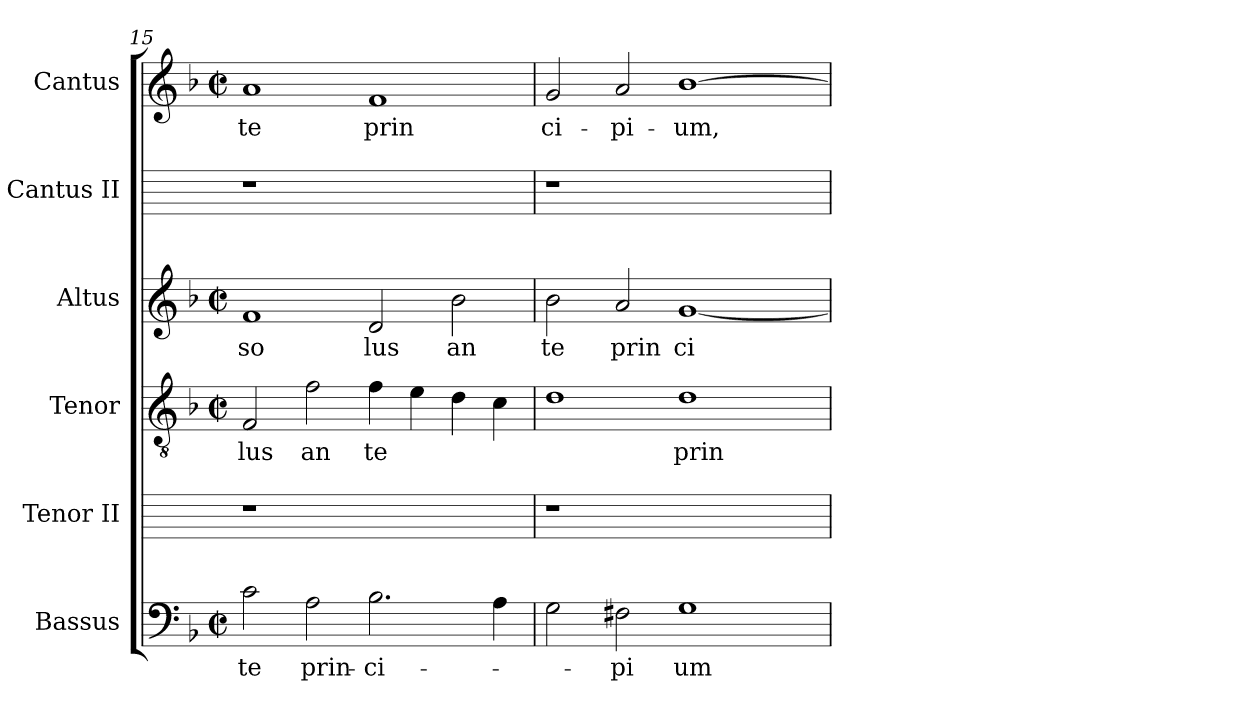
**kern	**text	**kern	**kern	**text	**kern	**text	**kern	**kern	**text
*part6	*part6	*part5	*part4	*part4	*part3	*part3	*part2	*part1	*part1
*staff6	*staff6	*staff5	*staff4	*staff4	*staff3	*staff3	*staff2	*staff1	*staff1
*I"Bassus	*	*I"Tenor II	*I"Tenor	*	*I"Altus	*	*I"Cantus II	*I"Cantus	*
*I'Bassus	*	*	*I'Tenor	*	*I'Altus	*	*I'Cantus II	*	*
*clefF4	*	*	*clefGv2	*	*clefG2	*	*	*clefG2	*
*k[b-]	*	*	*k[b-]	*	*k[b-]	*	*	*k[b-]	*
*F:	*	*	*F:	*	*F:	*	*	*F:	*
*M2/2	*	*	*M2/2	*	*M2/2	*	*	*M2/2	*
*met(c|)	*	*	*met(c|)	*	*met(c|)	*	*	*met(c|)	*
=15	=15	=15	=15	=15	=15	=15	=15	=15	=15
!	!LO:LY:b:cj	!	!	!LO:LY:b:cj	!	!LO:LY:b:cj	!	!	!LO:LY:b:cj
2c\	-te	1r	2F/	lus	1f	so	1r	1a	te
!	!LO:LY:b:cj	!	!	!LO:LY:b:cj	!	!	!	!	!
2A\	prin-	.	2f\	an	.	.	.	.	.
!	!LO:LY:b:cj	!	!	!LO:LY:b:cj	!	!LO:LY:b:cj	!	!	!LO:LY:b:cj
2.B-\	-ci-	1ryy	4f\	te	2d/	lus	1ryy	1f	prin
.	.	.	4e\	.	.	.	.	.	.
!	!	!	!	!	!	!LO:LY:b:cj	!	!	!
.	.	.	4d\	.	2b-\	an	.	.	.
4A\	.	.	4c\	.	.	.	.	.	.
!!LO:LB:g=z
=16	=16	=16	=16	=16	=16	=16	=16	=16	=16
!	!	!	!	!	!	!LO:LY:b:cj	!	!	!LO:LY:b:cj
*	*	*	*^	*	*	*	*	*	*
2G\	.	1r	1d	64ryy	.	2b-\	te	1r	2g/	ci-
.	.	.	.	1ryy	.	.	.	.	.	.
!	!LO:LY:b:cj	!	!	!	!	!	!LO:LY:b:cj	!	!	!LO:LY:b:cj
2F#X\	-pi	.	.	.	.	2a/	prin	.	2a/	-pi-
!	!LO:LY:b:cj	!	!	!	!LO:LY:b:cj	!	!LO:LY:b:cj	!	!	!LO:LY:b
1G	um	1ryy	1d	.	prin	[<1g	ci	1ryy	[>1b-	-um,
.	.	.	.	2ryy	.	.	.	.	.	.
.	.	.	.	4ryy	.	.	.	.	.	.
.	.	.	.	8...ryy	.	.	.	.	.	.
*	*	*	*v	*v	*	*	*	*	*	*
=	=	=	=	=	=	=	=	=	=
*-	*-	*-	*-	*-	*-	*-	*-	*-	*-
